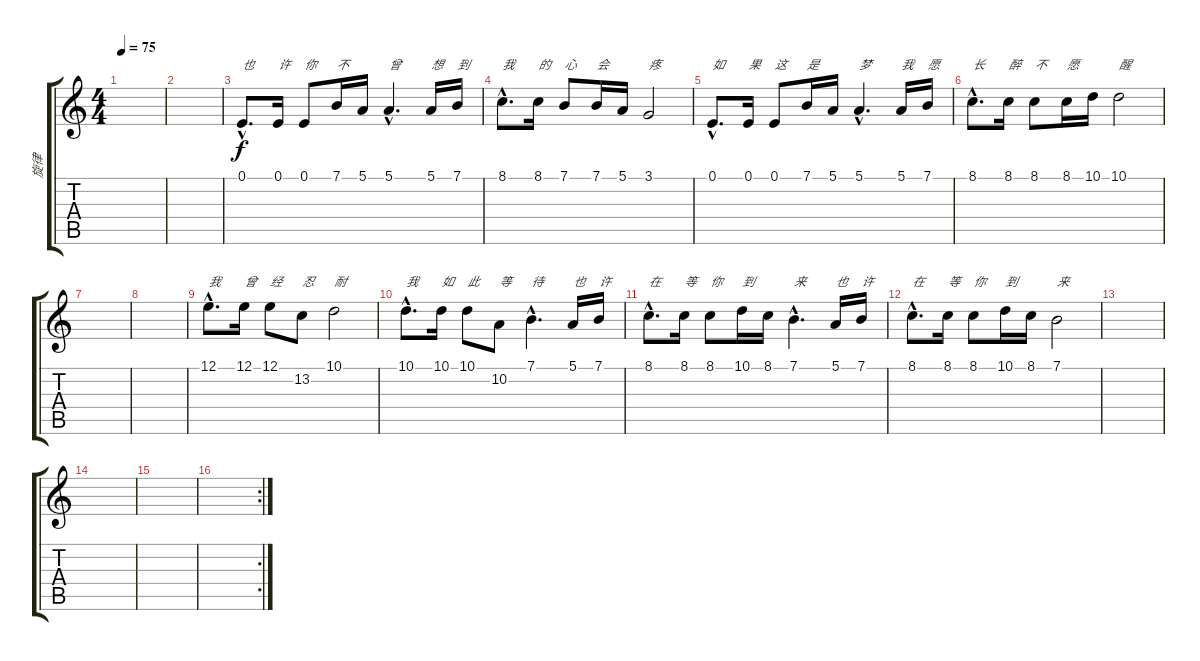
\track ("旋律" "旋律") {instrument sopranosax}
\staff {score tabs}
\tuning (E4 B3 G3 D3 A2 E2) {hide}
\ts (4 4)
\tempo 75
\clef g2
\ks c
|
|
0.1{hac}.8{d txt "也"} 0.1.16{txt "许"} 0.1.8{txt "你"} 7.1.16{txt "不"} 5.1.16 5.1{hac}.4{d txt "曾"} 5.1.16{txt "想"} 7.1.16{txt "到"} |
8.1{hac}.8{d txt "我"} 8.1.16{txt "的"} 7.1.8{txt "心"} 7.1.16{txt "会"} 5.1.16 3.1.2{txt "疼"} |
0.1{hac}.8{d txt "如"} 0.1.16{txt "果"} 0.1.8{txt "这"} 7.1.16{txt "是"} 5.1.16 5.1{hac}.4{d txt "梦"} 5.1.16{txt "我"} 7.1.16{txt "愿"} |
8.1{hac}.8{d txt "长"} 8.1.16{txt "醉"} 8.1.8{txt "不"} 8.1.16{txt "愿"} 10.1.16 10.1.2{txt "醒"} |
|
|
12.1{hac}.8{d txt "我"} 12.1.16{txt "曾"} 12.1.8{txt "经"} 13.2.8{txt "忍"} 10.1.2{txt "耐"} |
10.1{hac}.8{d txt "我"} 10.1.16{txt "如"} 10.1.8{txt "此"} 10.2.8{txt "等"} 7.1{hac}.4{d txt "待"} 5.1.16{txt "也"} 7.1.16{txt "许"} |
8.1{hac}.8{d txt "在"} 8.1.16{txt "等"} 8.1.8{txt "你"} 10.1.16{txt "到"} 8.1.16 7.1{hac}.4{d txt "来"} 5.1.16{txt "也"} 7.1.16{txt "许"} |
8.1{hac}.8{d txt "在"} 8.1.16{txt "等"} 8.1.8{txt "你"} 10.1.16{txt "到"} 8.1.16 7.1.2{txt "来"} |
|
|
|
\rc 2
